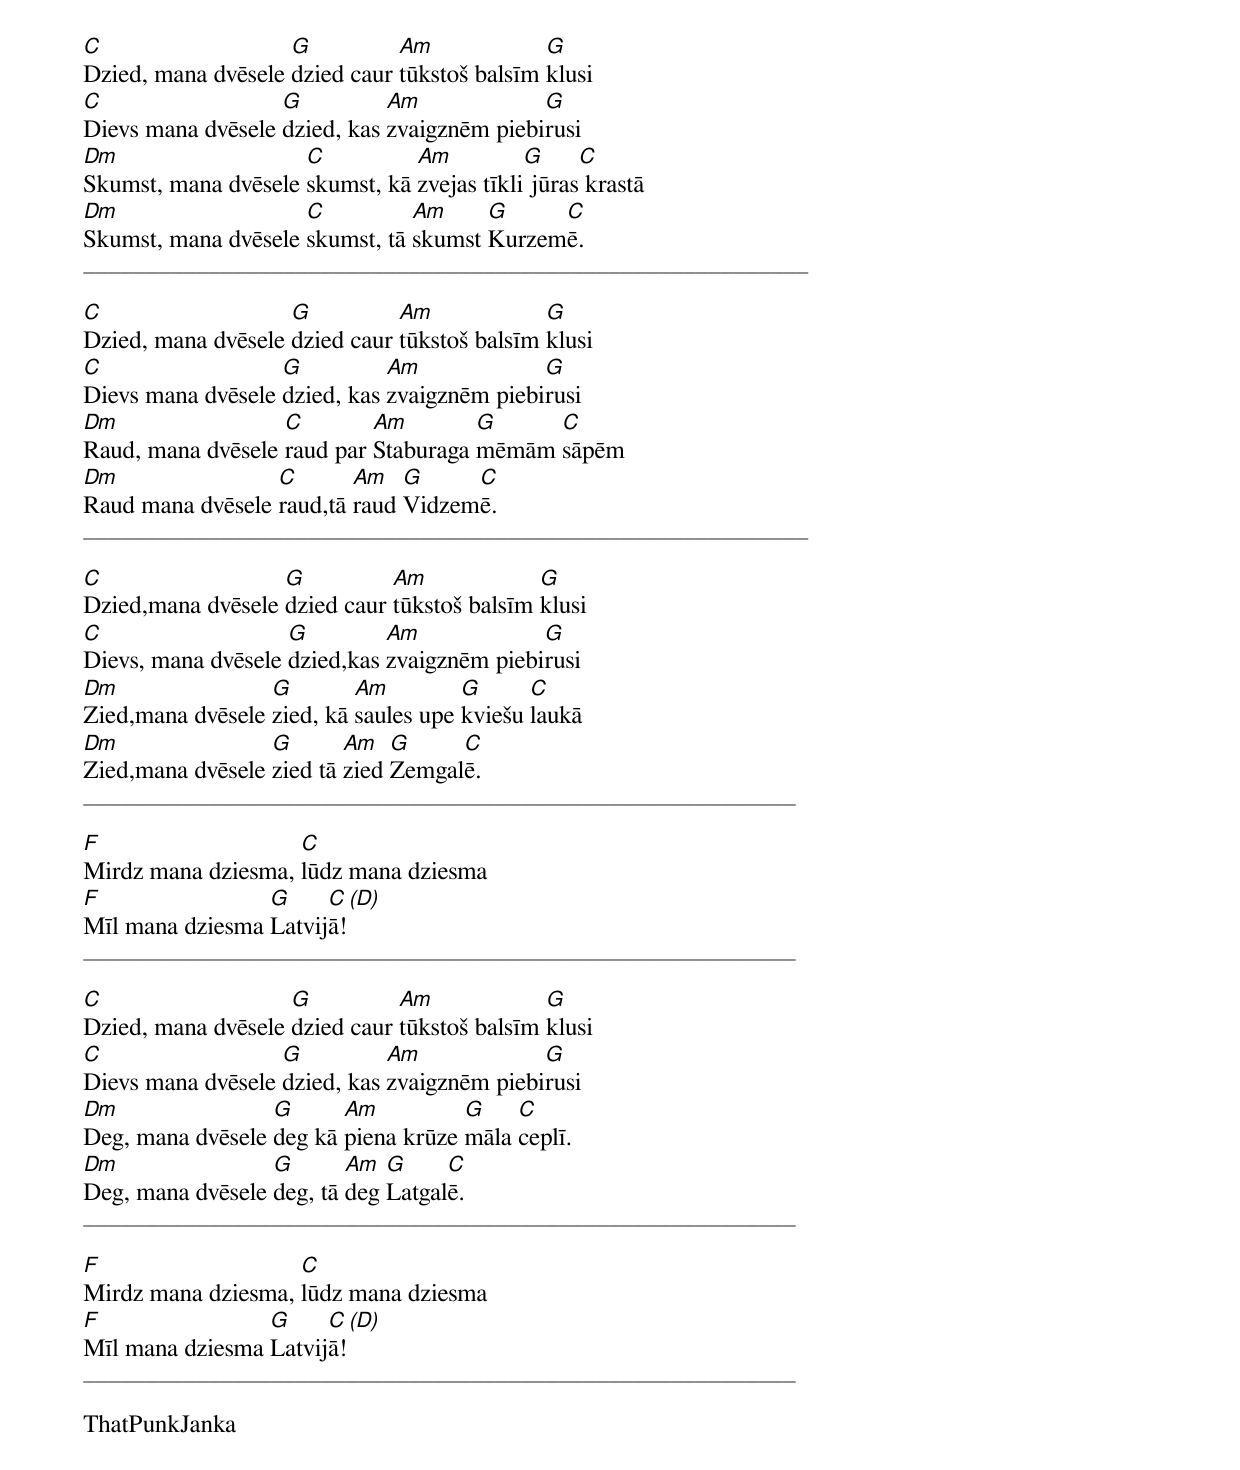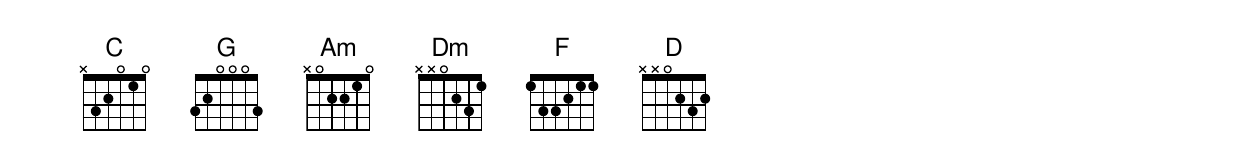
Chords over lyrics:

C                   G          Am             G
Dzied, mana dvēsele dzied caur tūkstoš balsīm klusi
C                  G          Am             G
Dievs mana dvēsele dzied, kas zvaigznēm piebirusi
Dm                   C          Am          G     C
Skumst, mana dvēsele skumst, kā zvejas tīkli jūras krastā
Dm                   C          Am     G     C
Skumst, mana dvēsele skumst, tā skumst Kurzemē.
__________________________________________________________

C                   G          Am             G
Dzied, mana dvēsele dzied caur tūkstoš balsīm klusi
C                  G          Am             G
Dievs mana dvēsele dzied, kas zvaigznēm piebirusi
Dm                 C        Am        G     C
Raud, mana dvēsele raud par Staburaga mēmām sāpēm
Dm                C       Am   G     C
Raud mana dvēsele raud,tā raud Vidzemē.
__________________________________________________________

C                  G          Am             G
Dzied,mana dvēsele dzied caur tūkstoš balsīm klusi
C                   G         Am             G
Dievs, mana dvēsele dzied,kas zvaigznēm piebirusi
Dm                G        Am         G      C
Zied,mana dvēsele zied, kā saules upe kviešu laukā
Dm                G       Am   G     C
Zied,mana dvēsele zied tā zied Zemgalē.
_________________________________________________________

F                   C
Mirdz mana dziesma, lūdz mana dziesma
F                G     C (D)
Mīl mana dziesma Latvijā!
_________________________________________________________

C                   G          Am             G
Dzied, mana dvēsele dzied caur tūkstoš balsīm klusi
C                  G          Am             G
Dievs mana dvēsele dzied, kas zvaigznēm piebirusi
Dm                G      Am          G    C
Deg, mana dvēsele deg kā piena krūze māla ceplī.
Dm                G       Am  G     C
Deg, mana dvēsele deg, tā deg Latgalē.
_________________________________________________________

F                   C
Mirdz mana dziesma, lūdz mana dziesma
F                G     C (D)
Mīl mana dziesma Latvijā!
_________________________________________________________

ThatPunkJanka
